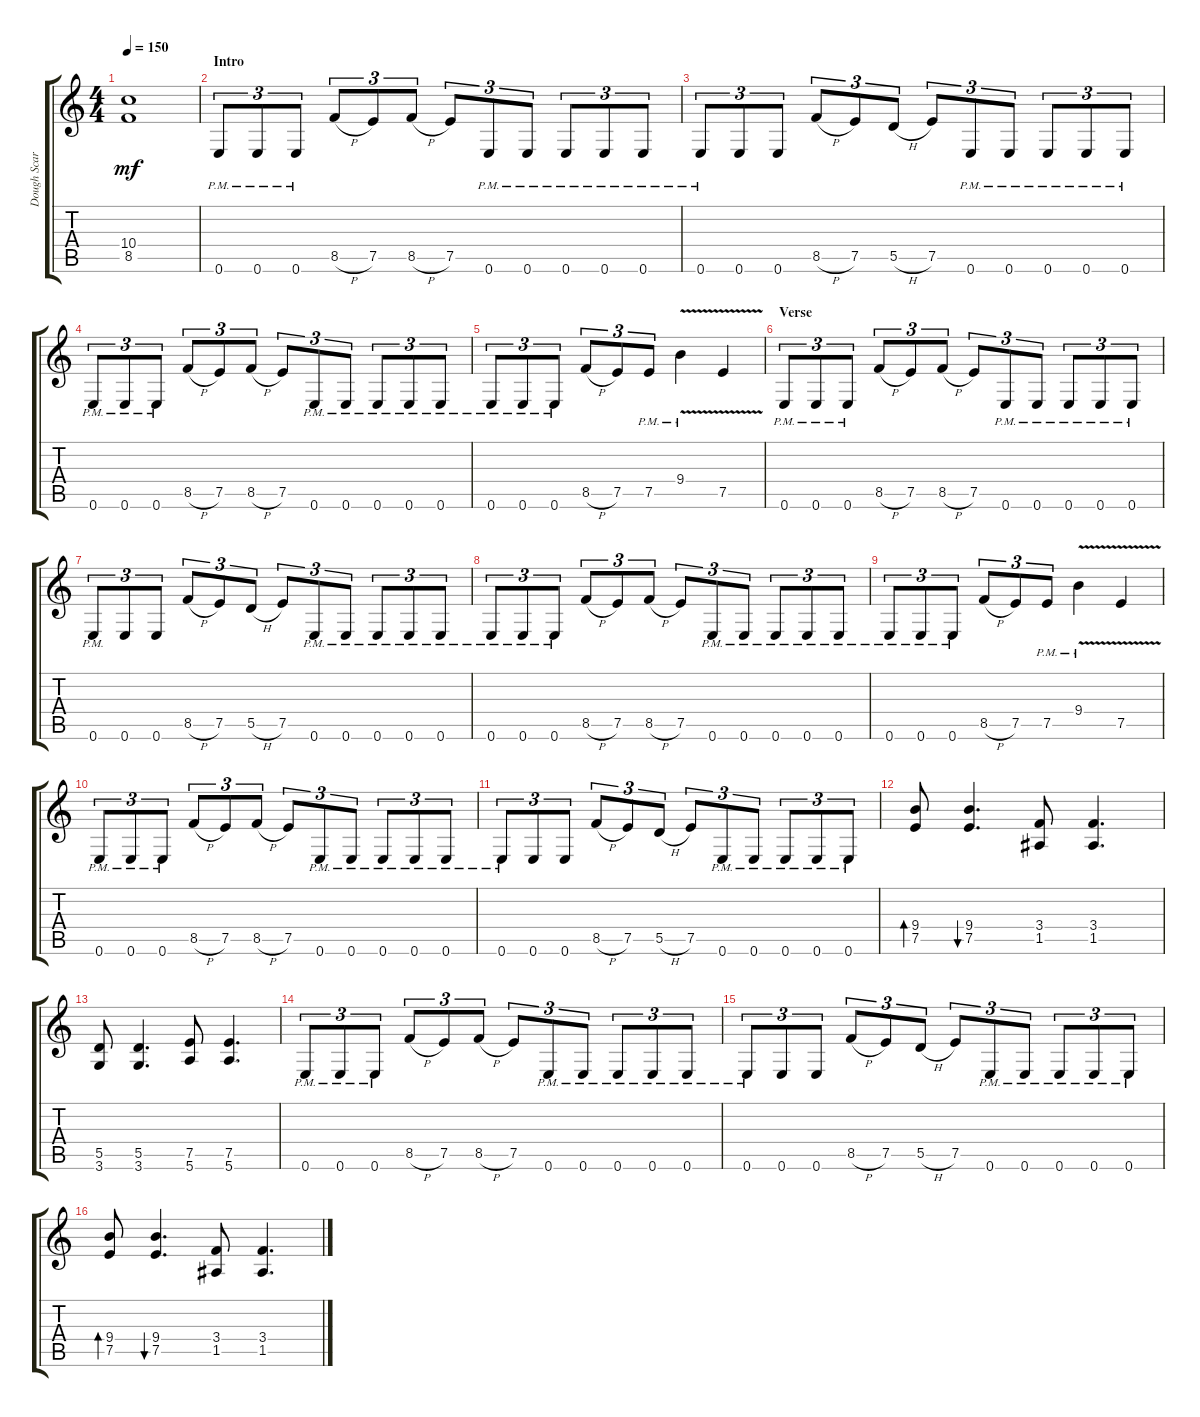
\track ("Dough Scarrat" "Dough Scar") {instrument distortionguitar}
\staff {score tabs}
\tuning (E4 B3 G3 D3 A2 E2) {hide}
\ts (4 4)
\tempo 150
\clef g2
\ks c
(10.4{t} 8.5{t}).1{dy mf} |
\section ("" "Intro")
0.6{pm}.8{tu (3 2)} 0.6{pm}.8{tu (3 2)} 0.6{pm}.8{tu (3 2)} 8.5{h}.8{tu (3 2)} 7.5.8{tu (3 2)} 8.5{h}.8{tu (3 2)} 7.5.8{tu (3 2)} 0.6{pm}.8{tu (3 2)} 0.6{pm}.8{tu (3 2)} 0.6{pm}.8{tu (3 2)} 0.6{pm}.8{tu (3 2)} 0.6{pm}.8{tu (3 2)} |
0.6{pm}.8{tu (3 2)} 0.6.8{tu (3 2)} 0.6.8{tu (3 2)} 8.5{h}.8{tu (3 2)} 7.5.8{tu (3 2)} 5.5{h}.8{tu (3 2)} 7.5.8{tu (3 2)} 0.6{pm}.8{tu (3 2)} 0.6{pm}.8{tu (3 2)} 0.6{pm}.8{tu (3 2)} 0.6{pm}.8{tu (3 2)} 0.6{pm}.8{tu (3 2)} |
0.6{pm}.8{tu (3 2)} 0.6{pm}.8{tu (3 2)} 0.6{pm}.8{tu (3 2)} 8.5{h}.8{tu (3 2)} 7.5.8{tu (3 2)} 8.5{h}.8{tu (3 2)} 7.5.8{tu (3 2)} 0.6{pm}.8{tu (3 2)} 0.6{pm}.8{tu (3 2)} 0.6{pm}.8{tu (3 2)} 0.6{pm}.8{tu (3 2)} 0.6{pm}.8{tu (3 2)} |
0.6{pm}.8{tu (3 2)} 0.6{pm}.8{tu (3 2)} 0.6{pm}.8{tu (3 2)} 8.5{h}.8{tu (3 2)} 7.5.8{tu (3 2)} 7.5{pm}.8{tu (3 2)} 9.4{v pm}.4 7.5{v}.4 |
\section ("" "Verse")
0.6{pm}.8{tu (3 2)} 0.6{pm}.8{tu (3 2)} 0.6{pm}.8{tu (3 2)} 8.5{h}.8{tu (3 2)} 7.5.8{tu (3 2)} 8.5{h}.8{tu (3 2)} 7.5.8{tu (3 2)} 0.6{pm}.8{tu (3 2)} 0.6{pm}.8{tu (3 2)} 0.6{pm}.8{tu (3 2)} 0.6{pm}.8{tu (3 2)} 0.6{pm}.8{tu (3 2)} |
0.6{pm}.8{tu (3 2)} 0.6.8{tu (3 2)} 0.6.8{tu (3 2)} 8.5{h}.8{tu (3 2)} 7.5.8{tu (3 2)} 5.5{h}.8{tu (3 2)} 7.5.8{tu (3 2)} 0.6{pm}.8{tu (3 2)} 0.6{pm}.8{tu (3 2)} 0.6{pm}.8{tu (3 2)} 0.6{pm}.8{tu (3 2)} 0.6{pm}.8{tu (3 2)} |
0.6{pm}.8{tu (3 2)} 0.6{pm}.8{tu (3 2)} 0.6{pm}.8{tu (3 2)} 8.5{h}.8{tu (3 2)} 7.5.8{tu (3 2)} 8.5{h}.8{tu (3 2)} 7.5.8{tu (3 2)} 0.6{pm}.8{tu (3 2)} 0.6{pm}.8{tu (3 2)} 0.6{pm}.8{tu (3 2)} 0.6{pm}.8{tu (3 2)} 0.6{pm}.8{tu (3 2)} |
0.6{pm}.8{tu (3 2)} 0.6{pm}.8{tu (3 2)} 0.6{pm}.8{tu (3 2)} 8.5{h}.8{tu (3 2)} 7.5.8{tu (3 2)} 7.5{pm}.8{tu (3 2)} 9.4{v pm}.4 7.5{v}.4 |
0.6{pm}.8{tu (3 2)} 0.6{pm}.8{tu (3 2)} 0.6{pm}.8{tu (3 2)} 8.5{h}.8{tu (3 2)} 7.5.8{tu (3 2)} 8.5{h}.8{tu (3 2)} 7.5.8{tu (3 2)} 0.6{pm}.8{tu (3 2)} 0.6{pm}.8{tu (3 2)} 0.6{pm}.8{tu (3 2)} 0.6{pm}.8{tu (3 2)} 0.6{pm}.8{tu (3 2)} |
0.6{pm}.8{tu (3 2)} 0.6.8{tu (3 2)} 0.6.8{tu (3 2)} 8.5{h}.8{tu (3 2)} 7.5.8{tu (3 2)} 5.5{h}.8{tu (3 2)} 7.5.8{tu (3 2)} 0.6{pm}.8{tu (3 2)} 0.6{pm}.8{tu (3 2)} 0.6{pm}.8{tu (3 2)} 0.6{pm}.8{tu (3 2)} 0.6{pm}.8{tu (3 2)} |
(9.4 7.5).8{bd 60} (9.4 7.5).4{d bu 60} (3.4 1.5).8 (3.4 1.5).4{d} |
(5.5 3.6).8 (5.5 3.6).4{d} (7.5 5.6).8 (7.5 5.6).4{d} |
0.6{pm}.8{tu (3 2)} 0.6{pm}.8{tu (3 2)} 0.6{pm}.8{tu (3 2)} 8.5{h}.8{tu (3 2)} 7.5.8{tu (3 2)} 8.5{h}.8{tu (3 2)} 7.5.8{tu (3 2)} 0.6{pm}.8{tu (3 2)} 0.6{pm}.8{tu (3 2)} 0.6{pm}.8{tu (3 2)} 0.6{pm}.8{tu (3 2)} 0.6{pm}.8{tu (3 2)} |
0.6{pm}.8{tu (3 2)} 0.6.8{tu (3 2)} 0.6.8{tu (3 2)} 8.5{h}.8{tu (3 2)} 7.5.8{tu (3 2)} 5.5{h}.8{tu (3 2)} 7.5.8{tu (3 2)} 0.6{pm}.8{tu (3 2)} 0.6{pm}.8{tu (3 2)} 0.6{pm}.8{tu (3 2)} 0.6{pm}.8{tu (3 2)} 0.6{pm}.8{tu (3 2)} |
(9.4 7.5).8{bd 60} (9.4 7.5).4{d bu 60} (3.4 1.5).8 (3.4 1.5).4{d}
